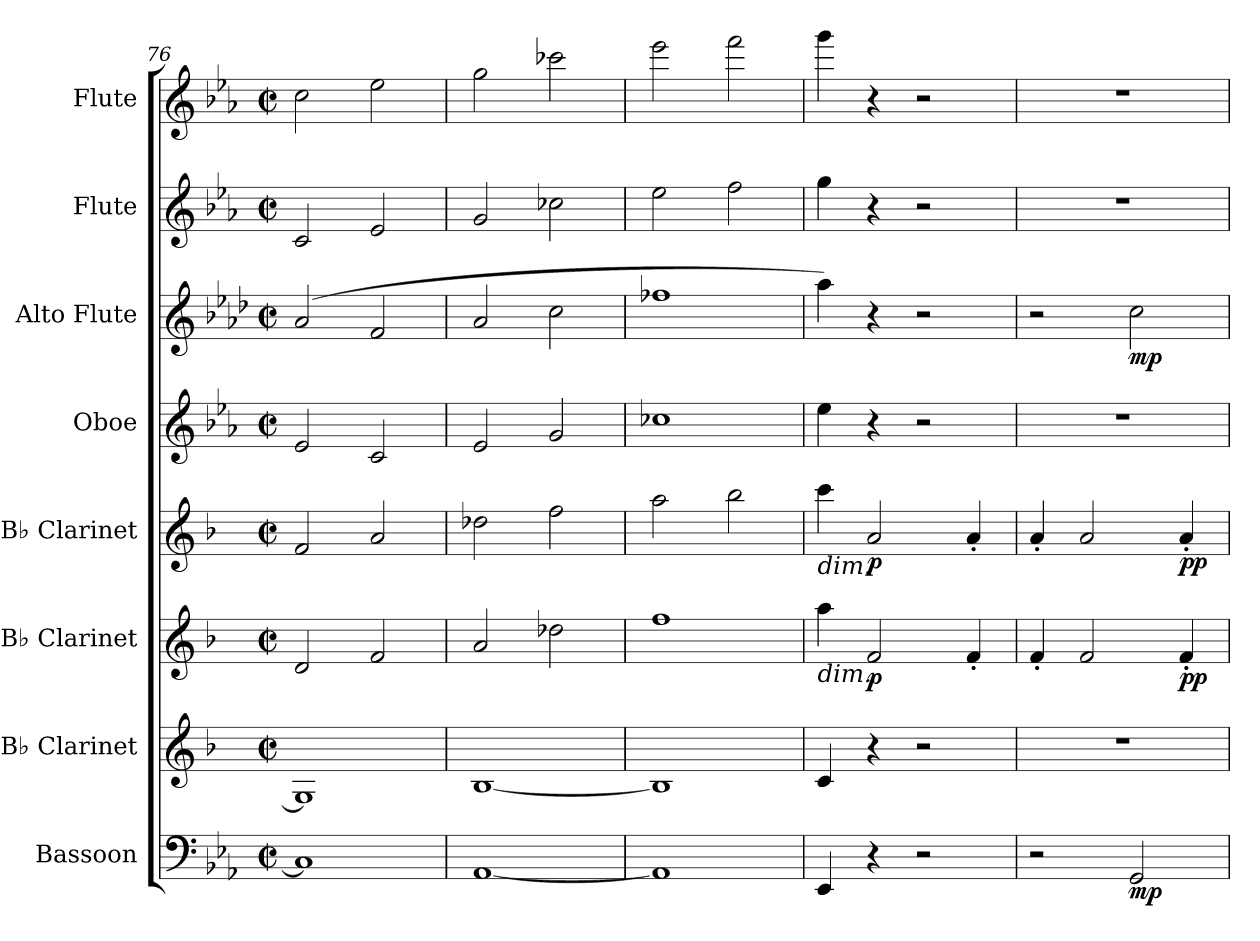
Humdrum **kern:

**kern	**dynam	**kern	**kern	**dynam	**kern	**dynam	**kern	**kern	**dynam	**kern	**kern
*part8	*part8	*part7	*part6	*part6	*part5	*part5	*part4	*part3	*part3	*part2	*part1
*staff8	*staff8	*staff7	*staff6	*staff6	*staff5	*staff5	*staff4	*staff3	*staff3	*staff2	*staff1
*I"Bassoon	*	*I"B♭ Clarinet	*I"B♭ Clarinet	*	*I"B♭ Clarinet	*	*I"Oboe	*I"Alto Flute	*	*I"Flute	*I"Flute
*I'Bsn.	*	*I'B♭ Cl.	*I'B♭ Cl.	*	*I'B♭ Cl.	*	*I'Ob.	*I'A. Fl.	*	*I'Fl.	*I'Fl.
*clefF4	*	*clefG2	*clefG2	*	*clefG2	*	*clefG2	*clefG2	*	*clefG2	*clefG2
*	*	*ITrd1c2	*ITrd1c2	*	*ITrd1c2	*	*	*ITrd3c5	*	*	*
*k[b-e-a-]	*	*k[b-e-a-]	*k[b-e-a-]	*	*k[b-e-a-]	*	*k[b-e-a-]	*k[b-e-a-]	*	*k[b-e-a-]	*k[b-e-a-]
*M2/2	*	*M2/2	*M2/2	*	*M2/2	*	*M2/2	*M2/2	*	*M2/2	*M2/2
*met(c|)	*	*met(c|)	*met(c|)	*	*met(c|)	*	*met(c|)	*met(c|)	*	*met(c|)	*met(c|)
=76	=76	=76	=76	=76	=76	=76	=76	=76	=76	=76	=76
1C]	.	1F]	2c/	.	2e-/	.	2e-/	(>2e-/	.	2c/	2cc\
.	.	.	2e-/	.	2g/	.	2c/	2c/	.	2e-/	2ee-\
!!LO:LB:g=z
=77	=77	=77	=77	=77	=77	=77	=77	=77	=77	=77	=77
[1AA-	.	[1A-	2g/	.	2cc-X\	.	2e-/	2e-/	.	2g/	2gg\
.	.	.	2cc-X\	.	2ee-\	.	2g/	2g\	.	2cc-X\	2ccc-X\
=78	=78	=78	=78	=78	=78	=78	=78	=78	=78	=78	=78
1AA-]	.	1A-]	1ee-	.	2gg\	.	1cc-X	1cc-X	.	2ee-\	2eee-\
.	.	.	.	.	2aa-\	.	.	.	.	2ff\	2fff\
=79	=79	=79	=79	=79	=79	=79	=79	=79	=79	=79	=79
!!LO:REH:place=s1:a:B:fs=14:t=4
*	*	*	*	*	*	*	*	*	*	*	*MM140
!	!	!	!	!	!LO:TX:b:i:t=dim.	!	!	!	!	!	!
!	!	!	!LO:TX:b:i:t=dim.	!	!	!	!	!	!	!	!
4EE-/	.	4B-/	4gg\	.	4bb-\	.	4ee-\	4ee-\)	.	4gg\	4ggg\
!	!	!	!	!LO:DY:b	!	!LO:DY:b	!	!	!	!	!
4r	.	4r	2e-/	p	2g/	p	4r	4r	.	4r	4r
2r	.	2r	.	.	.	.	2r	2r	.	2r	2r
.	.	.	4e-'/	.	4g'/	.	.	.	.	.	.
=80	=80	=80	=80	=80	=80	=80	=80	=80	=80	=80	=80
2r	.	1r	4e-'/	.	4g'/	.	1r	2r	.	1r	1r
.	.	.	2e-/	.	2g/	.	.	.	.	.	.
!	!LO:DY:b	!	!	!	!	!	!	!	!LO:DY:b	!	!
2GG/	mp	.	.	.	.	.	.	2g\	mp	.	.
!	!	!	!	!LO:DY:b	!	!LO:DY:b	!	!	!	!	!
.	.	.	4e-'/	pp	4g'/	pp	.	.	.	.	.
=	=	=	=	=	=	=	=	=	=	=	=
*-	*-	*-	*-	*-	*-	*-	*-	*-	*-	*-	*-
